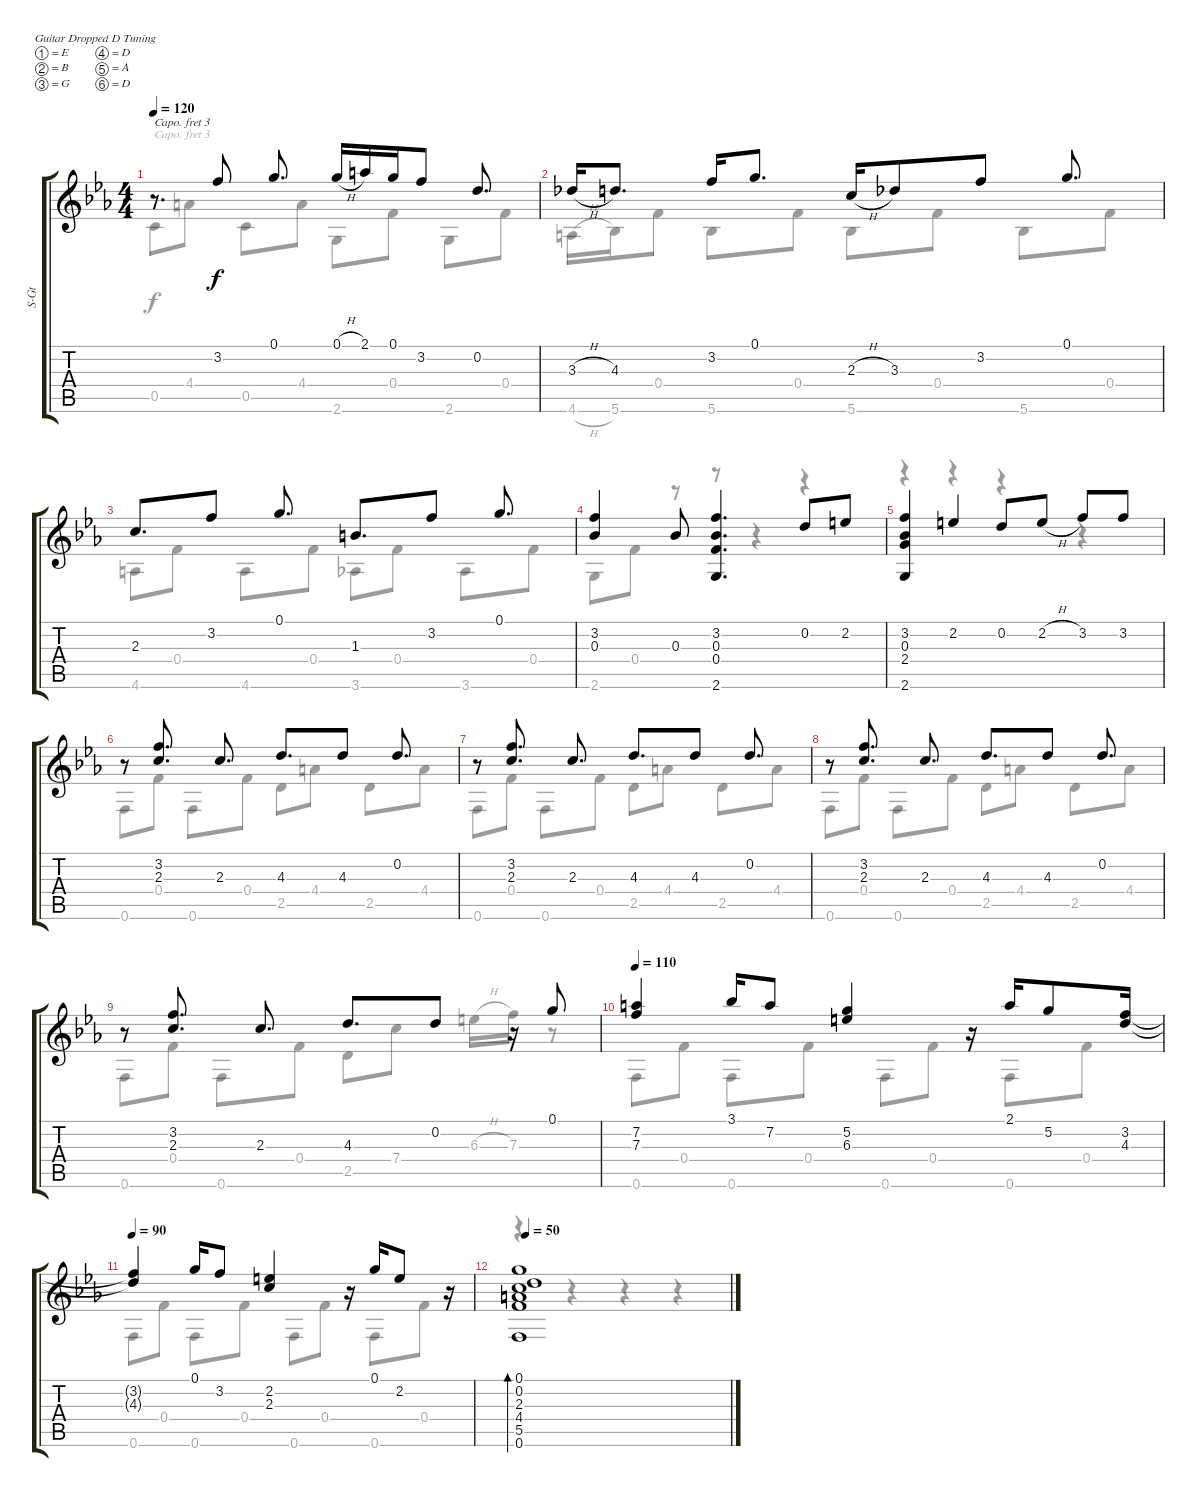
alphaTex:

\bracketExtendMode groupsimilarinstruments
\otherSystemsTrackNameOrientation horizontal
\track ("Tommy Emmanuel" "S-Gt") {instrument acousticguitarsteel}
\staff {score tabs}
\capo 3
\tuning (E4 B3 G3 D3 A2 D2)
\voice
\ts (4 4)
\tempo 120
\clef g2
\ks eb
r.8{d dy f beam Up} 3.2{acc forcenatural}.8{beam Up} 0.1{acc forcenatural}.8{d beam Up} 0.1{h acc forcenatural}.16{beam Up} 2.1{acc #}.16{beam Up} 0.1{acc forcenatural}.16{beam Up} 3.2{acc forcenatural}.8{beam Up} 0.2{acc forcenatural}.8{d beam Up} |
3.3{h acc b}.16{beam Up} 4.3{acc forcenatural}.8{d beam Up} 3.2{acc forcenatural}.16{beam Up} 0.1{acc forcenatural}.8{d beam Up} 2.3{h acc forcenatural}.16{beam Up} 3.3{acc b}.8{beam Up} 3.2{acc forcenatural}.8{beam Up} 0.1{acc forcenatural}.8{d beam Up} |
2.3{acc forcenatural}.8{d beam Up} 3.2{acc forcenatural}.8{beam Up} 0.1{acc forcenatural}.8{d beam Up} 1.3{acc #}.8{d beam Up} 3.2{acc forcenatural}.8{beam Up} 0.1{acc forcenatural}.8{d beam Up} |
(3.2{acc forcenatural} 0.3{acc forcenatural}).4{beam Up} 0.3{acc forcenatural}.8{beam Up} (3.2{acc forcenatural} 0.3{acc forcenatural} 0.4{acc forcenatural} 2.6{acc forcenatural}).4{d beam Up} 0.2{acc forcenatural}.8{beam Up} 2.2{acc #}.8{beam Up} |
(3.2{acc forcenatural} 0.3{acc forcenatural} 2.4{acc forcenatural} 2.6{acc forcenatural}).4{beam Up} 2.2{acc #}.4{beam Up} 0.2{acc forcenatural}.8{beam Up} 2.2{h acc #}.8{beam Up} 3.2{acc forcenatural}.8{beam Up} 3.2{acc forcenatural}.8{beam Up} |
r.8{beam Up} (3.2{acc forcenatural} 2.3{acc forcenatural}).8{d beam Up} 2.3{acc forcenatural}.8{d beam Up} 4.3{acc forcenatural}.8{d beam Up} 4.3{acc forcenatural}.8{beam Up} 0.2{acc forcenatural}.8{d beam Up} |
r.8{beam Up} (3.2{acc forcenatural} 2.3{acc forcenatural}).8{d beam Up} 2.3{acc forcenatural}.8{d beam Up} 4.3{acc forcenatural}.8{d beam Up} 4.3{acc forcenatural}.8{beam Up} 0.2{acc forcenatural}.8{d beam Up} |
r.8{beam Up} (3.2{acc forcenatural} 2.3{acc forcenatural}).8{d beam Up} 2.3{acc forcenatural}.8{d beam Up} 4.3{acc forcenatural}.8{d beam Up} 4.3{acc forcenatural}.8{beam Up} 0.2{acc forcenatural}.8{d beam Up} |
r.8{beam Up} (3.2{acc forcenatural} 2.3{acc forcenatural}).8{d beam Up} 2.3{acc forcenatural}.8{d beam Up} 4.3{acc forcenatural}.8{d beam Up} 0.2{acc forcenatural}.8{beam Up} r.16{beam Up} 0.1{acc forcenatural}.8{beam Up} |
\tempo 110
(7.2{acc #} 7.3{acc forcenatural}).4{beam Up} 3.1{acc forcenatural}.16{beam Up} 7.2{acc #}.8{beam Up} (5.2{acc forcenatural} 6.3{acc #}).4{beam Up} r.16{beam Up} 2.1{acc #}.16{beam Up} 5.2{acc forcenatural}.8{beam Up} (3.2{acc forcenatural} 4.3{acc forcenatural}).16{beam Up} |
\tempo 90
\scale
1.4063 (3.2{t acc forcenatural} 4.3{t acc forcenatural}).4{beam Up} 0.1{acc forcenatural}.16{beam Up} 3.2{acc forcenatural}.8{beam Up} (2.2{acc #} 2.3{acc forcenatural}).4{beam Up} r.16{beam Up} 0.1{acc forcenatural}.16{beam Up} 2.2{acc #}.8{beam Up} r.16{beam Up} |
\tempo 50
\scale
0.593703 (0.1{acc forcenatural} 0.2{acc forcenatural} 2.3{acc forcenatural} 4.4{acc #} 5.5{acc forcenatural} 0.6{acc forcenatural}).1{bd 240 beam Up}
\voice
\clef g2
\ottava regular
\simile none
\ks eb
0.5{acc forcenatural}.8{dy f beam Down} 4.4{acc #}.8{beam Down} 0.5{acc forcenatural}.8{beam Down} 4.4{acc #}.8{beam Down} 2.6{acc forcenatural}.8{beam Down} 0.4{acc forcenatural}.8{beam Down} 2.6{acc forcenatural}.8{beam Down} 0.4{acc forcenatural}.8{beam Down} |
4.6{h acc #}.16{beam Down} 5.6{acc forcenatural}.16{beam Down} 0.4{acc forcenatural}.8{beam Down} 5.6{acc forcenatural}.8{beam Down} 0.4{acc forcenatural}.8{beam Down} 5.6{acc forcenatural}.8{beam Down} 0.4{acc forcenatural}.8{beam Down} 5.6{acc forcenatural}.8{beam Down} 0.4{acc forcenatural}.8{beam Down} |
4.6{acc #}.8{beam Down} 0.4{acc forcenatural}.8{beam Down} 4.6{acc #}.8{beam Down} 0.4{acc forcenatural}.8{beam Down} 3.6{acc forcenatural}.8{beam Down} 0.4{acc forcenatural}.8{beam Down} 3.6{acc forcenatural}.8{beam Down} 0.4{acc forcenatural}.8{beam Down} |
2.6{acc forcenatural}.8{beam Down} 0.4{acc forcenatural}.8{beam Down} r.8{beam Down} r.8{beam Down} r.4{beam Down} r.4{beam Down} |
r.4{beam Down} r.4{beam Down} r.4{beam Down} r.4{beam Down} |
0.6{acc forcenatural}.8{beam Down} 0.4{acc forcenatural}.8{beam Down} 0.6{acc forcenatural}.8{beam Down} 0.4{acc forcenatural}.8{beam Down} 2.5{acc forcenatural}.8{beam Down} 4.4{acc #}.8{beam Down} 2.5{acc forcenatural}.8{beam Down} 4.4{acc #}.8{beam Down} |
0.6{acc forcenatural}.8{beam Down} 0.4{acc forcenatural}.8{beam Down} 0.6{acc forcenatural}.8{beam Down} 0.4{acc forcenatural}.8{beam Down} 2.5{acc forcenatural}.8{beam Down} 4.4{acc #}.8{beam Down} 2.5{acc forcenatural}.8{beam Down} 4.4{acc #}.8{beam Down} |
0.6{acc forcenatural}.8{beam Down} 0.4{acc forcenatural}.8{beam Down} 0.6{acc forcenatural}.8{beam Down} 0.4{acc forcenatural}.8{beam Down} 2.5{acc forcenatural}.8{beam Down} 4.4{acc #}.8{beam Down} 2.5{acc forcenatural}.8{beam Down} 4.4{acc #}.8{beam Down} |
0.6{acc forcenatural}.8{beam Down} 0.4{acc forcenatural}.8{beam Down} 0.6{acc forcenatural}.8{beam Down} 0.4{acc forcenatural}.8{beam Down} 2.5{acc forcenatural}.8{beam Down} 7.4{acc forcenatural}.8{beam Down} 6.3{h acc #}.16{beam Down} 7.3{acc forcenatural}.16{beam Down} r.8{beam Down} |
0.6{acc forcenatural}.8{beam Down} 0.4{acc forcenatural}.8{beam Down} 0.6{acc forcenatural}.8{beam Down} 0.4{acc forcenatural}.8{beam Down} 0.6{acc forcenatural}.8{beam Down} 0.4{acc forcenatural}.8{beam Down} 0.6{acc forcenatural}.8{beam Down} 0.4{acc forcenatural}.8{beam Down} |
\scale
1.4063 0.6{acc forcenatural}.8{beam Down} 0.4{acc forcenatural}.8{beam Down} 0.6{acc forcenatural}.8{beam Down} 0.4{acc forcenatural}.8{beam Down} 0.6{acc forcenatural}.8{beam Down} 0.4{acc forcenatural}.8{beam Down} 0.6{acc forcenatural}.8{beam Down} 0.4{acc forcenatural}.8{beam Down} |
\scale
0.593703 r.4{bd 0 beam Down} r.4{beam Down} r.4{beam Down} r.4{beam Down}
